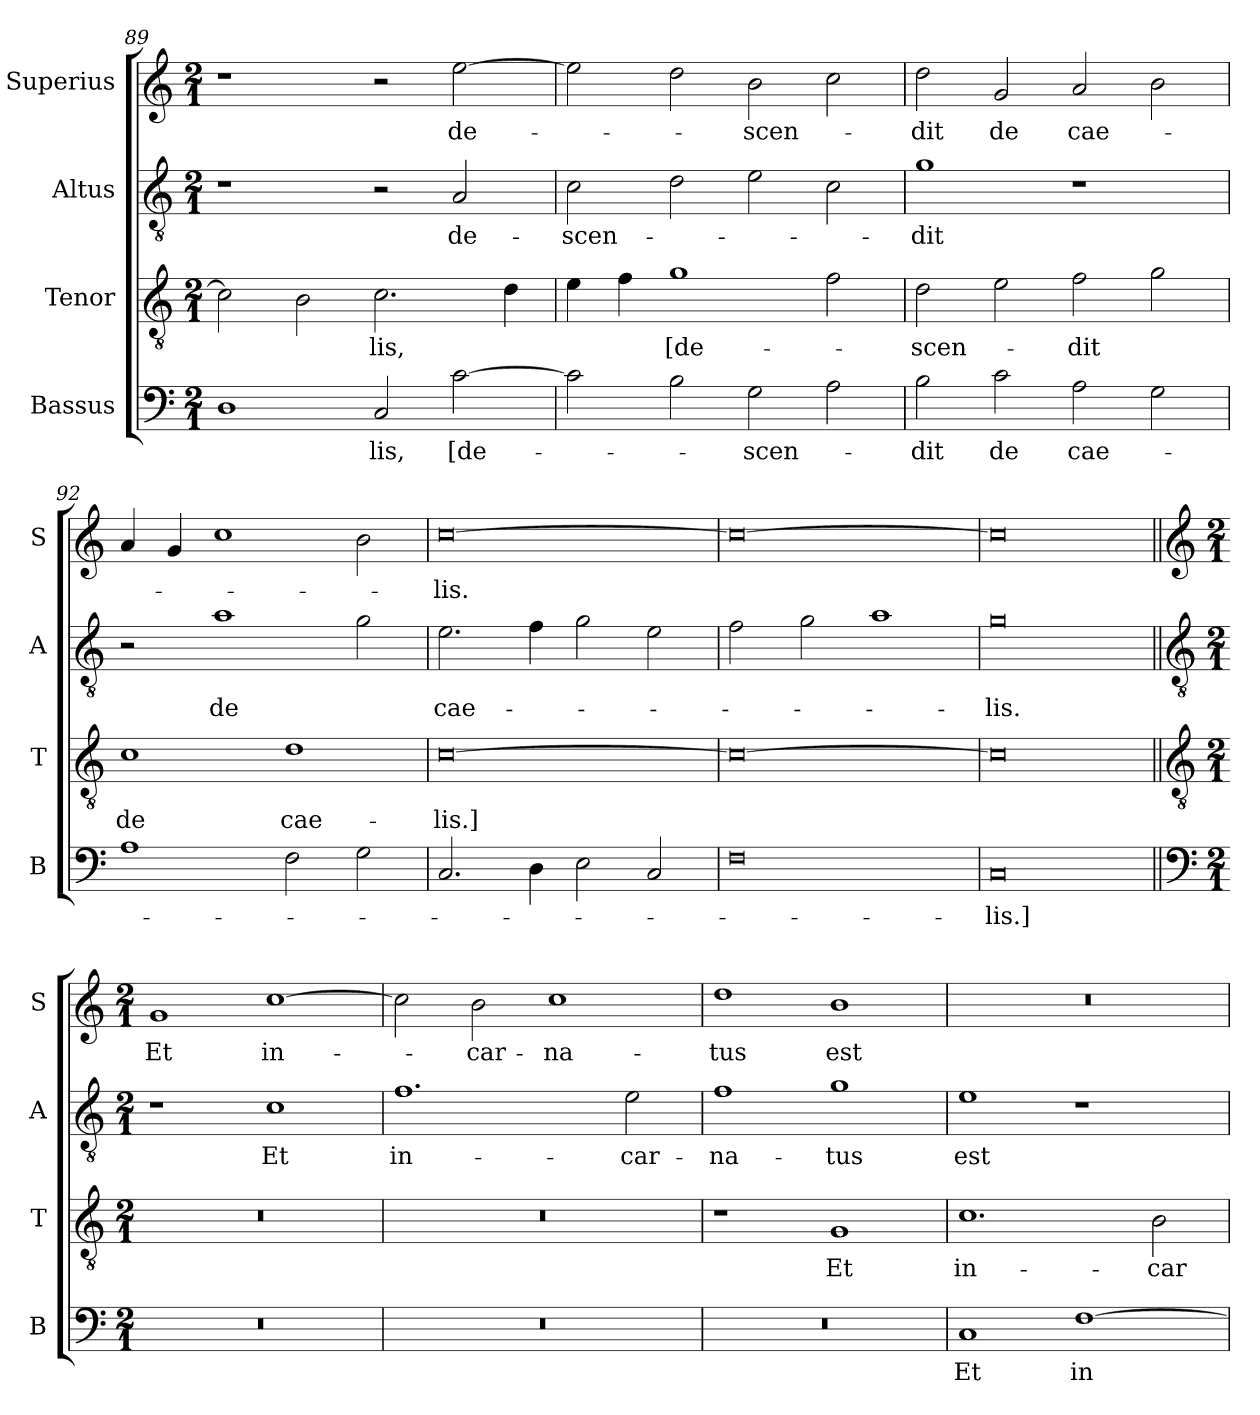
**kern	**text	**kern	**text	**kern	**text	**kern	**text
*part4	*part4	*part3	*part3	*part2	*part2	*part1	*part1
*staff4	*staff4	*staff3	*staff3	*staff2	*staff2	*staff1	*staff1
*I"Bassus	*	*I"Tenor	*	*I"Altus	*	*I"Superius	*
*I'B	*	*I'T	*	*I'A	*	*I'S	*
*clefF4	*	*clefGv2	*	*clefGv2	*	*clefG2	*
*k[]	*	*k[]	*	*k[]	*	*k[]	*
*M2/1	*	*M2/1	*	*M2/1	*	*M2/1	*
=89	=89	=89	=89	=89	=89	=89	=89
1D	.	2c\]	.	1r	.	1r	.
.	.	2B\	.	.	.	.	.
2C/	-lis,	2.c\	-lis,	2r	.	2r	.
[2c\	[de-	.	.	2A/	de-	[2ee\	de-
.	.	4d\	.	.	.	.	.
=90	=90	=90	=90	=90	=90	=90	=90
2c\]	.	4e\	.	2c\	-scen-	2ee\]	.
.	.	4f\	.	.	.	.	.
2B\	.	1g	[de-	2d\	.	2dd\	.
2G\	-scen-	.	.	2e\	.	2b\	-scen-
2A\	.	2f\	.	2c\	.	2cc\	.
=91	=91	=91	=91	=91	=91	=91	=91
2B\	-dit	2d\	-scen-	1g	-dit	2dd\	-dit
2c\	de	2e\	.	.	.	2g/	de
2A\	cae-	2f\	-dit	1r	.	2a/	cae-
2G\	.	2g\	.	.	.	2b\	.
=92	=92	=92	=92	=92	=92	=92	=92
1A	.	1c	de	2r	.	4a/	.
.	.	.	.	.	.	4g/	.
.	.	.	.	1a	de	1cc	.
2F\	.	1d	cae-	.	.	.	.
2G\	.	.	.	2g\	.	2b\	.
=93	=93	=93	=93	=93	=93	=93	=93
2.C/	.	[0c	-lis.]	2.e\	cae-	[0cc	-lis.
4D\	.	.	.	4f\	.	.	.
2E\	.	.	.	2g\	.	.	.
2C/	.	.	.	2e\	.	.	.
=94	=94	=94	=94	=94	=94	=94	=94
0F	.	0c_	.	2f\	.	0cc_	.
.	.	.	.	2g\	.	.	.
.	.	.	.	1a	.	.	.
=95	=95	=95	=95	=95	=95	=95	=95
0C	-lis.]	0c]	.	0g	-lis.	0cc]	.
!!LO:LB:g=z
=||	=||	=||	=||	=||	=||	=||	=||
*clefF4	*	*clefGv2	*	*clefGv2	*	*clefG2	*
*k[]	*	*k[]	*	*k[]	*	*k[]	*
*M2/1	*	*M2/1	*	*M2/1	*	*M2/1	*
0r	.	0r	.	1r	.	1g	Et
.	.	.	.	1c	Et	[1cc	in-
=96	=96	=96	=96	=96	=96	=96	=96
0r	.	0r	.	1.f	in-	2cc\]	.
.	.	.	.	.	.	2b\	-car-
.	.	.	.	.	.	1cc	-na-
.	.	.	.	2e\	-car-	.	.
=97	=97	=97	=97	=97	=97	=97	=97
0r	.	1r	.	1f	-na-	1dd	-tus
.	.	1G	Et	1g	-tus	1b	est
=98	=98	=98	=98	=98	=98	=98	=98
1C	Et	1.c	in-	1e	est	0r	.
[1F	in-	.	.	1r	.	.	.
.	.	2B\	-car-	.	.	.	.
=	=	=	=	=	=	=	=
*-	*-	*-	*-	*-	*-	*-	*-
